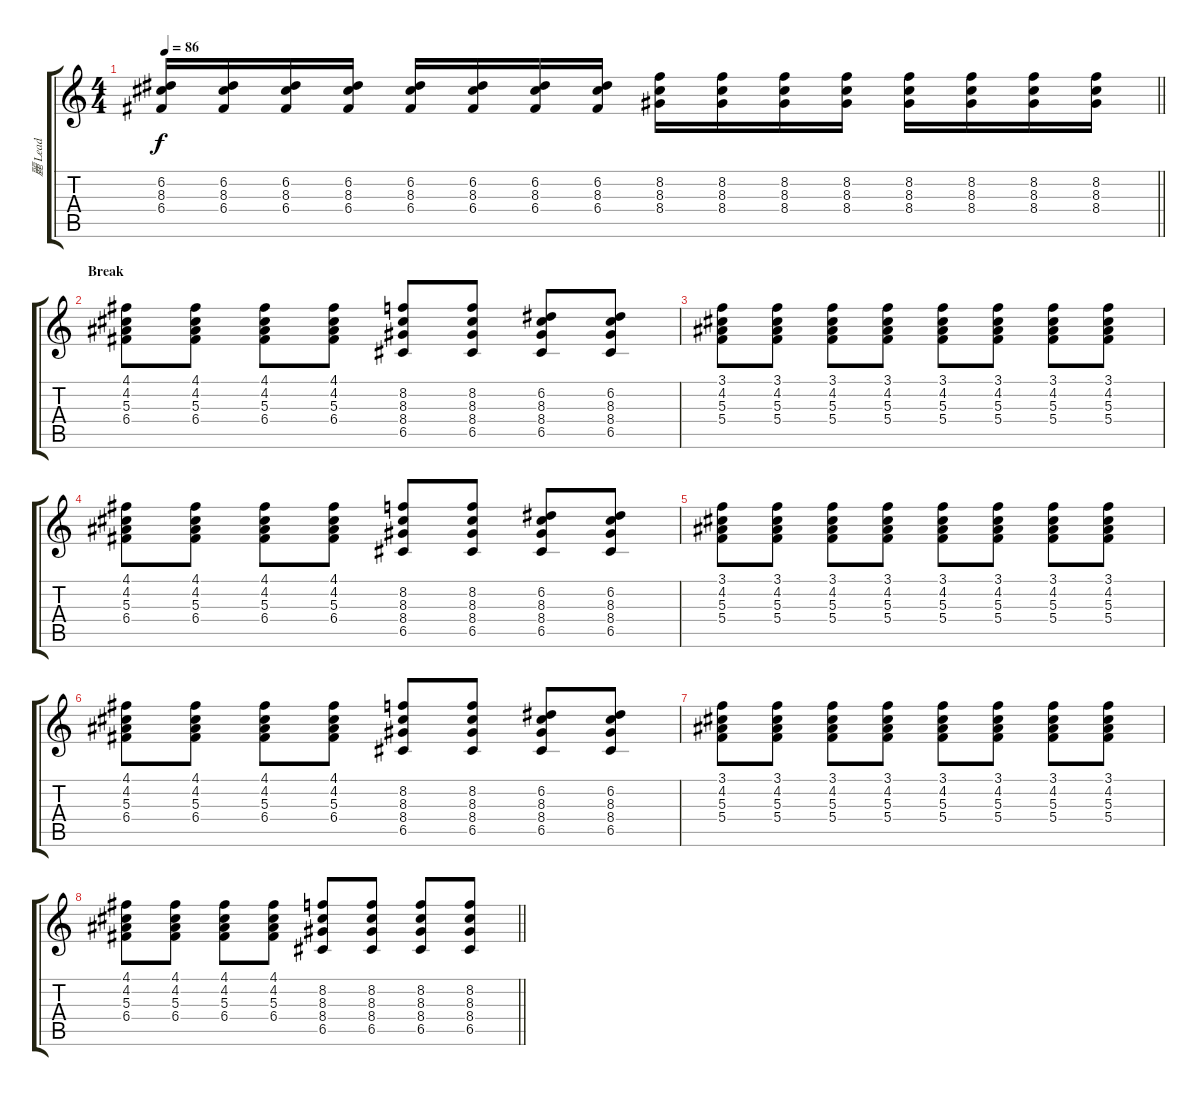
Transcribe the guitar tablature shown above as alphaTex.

\track ("麗 Lead" "麗 Lead") {instrument overdrivenguitar}
\staff {score tabs}
\tuning (D4 A3 F3 C3 G2 D2) {hide}
\ts (4 4)
\tempo 86
\clef g2
\barLineRight lightlight
\ks c
(6.2 8.3 6.4).16{dy f} (6.2 8.3 6.4).16 (6.2 8.3 6.4).16 (6.2 8.3 6.4).16 (6.2 8.3 6.4).16 (6.2 8.3 6.4).16 (6.2 8.3 6.4).16 (6.2 8.3 6.4).16 (8.2 8.3 8.4).16 (8.2 8.3 8.4).16 (8.2 8.3 8.4).16 (8.2 8.3 8.4).16 (8.2 8.3 8.4).16 (8.2 8.3 8.4).16 (8.2 8.3 8.4).16 (8.2 8.3 8.4).16 |
\section ("" "Break")
(4.1 4.2 5.3 6.4).8 (4.1 4.2 5.3 6.4).8 (4.1 4.2 5.3 6.4).8 (4.1 4.2 5.3 6.4).8 (8.2 8.3 8.4 6.5).8 (8.2 8.3 8.4 6.5).8 (6.2 8.3 8.4 6.5).8 (6.2 8.3 8.4 6.5).8 |
(3.1 4.2 5.3 5.4).8 (3.1 4.2 5.3 5.4).8 (3.1 4.2 5.3 5.4).8 (3.1 4.2 5.3 5.4).8 (3.1 4.2 5.3 5.4).8 (3.1 4.2 5.3 5.4).8 (3.1 4.2 5.3 5.4).8 (3.1 4.2 5.3 5.4).8 |
(4.1 4.2 5.3 6.4).8 (4.1 4.2 5.3 6.4).8 (4.1 4.2 5.3 6.4).8 (4.1 4.2 5.3 6.4).8 (8.2 8.3 8.4 6.5).8 (8.2 8.3 8.4 6.5).8 (6.2 8.3 8.4 6.5).8 (6.2 8.3 8.4 6.5).8 |
(3.1 4.2 5.3 5.4).8 (3.1 4.2 5.3 5.4).8 (3.1 4.2 5.3 5.4).8 (3.1 4.2 5.3 5.4).8 (3.1 4.2 5.3 5.4).8 (3.1 4.2 5.3 5.4).8 (3.1 4.2 5.3 5.4).8 (3.1 4.2 5.3 5.4).8 |
(4.1 4.2 5.3 6.4).8 (4.1 4.2 5.3 6.4).8 (4.1 4.2 5.3 6.4).8 (4.1 4.2 5.3 6.4).8 (8.2 8.3 8.4 6.5).8 (8.2 8.3 8.4 6.5).8 (6.2 8.3 8.4 6.5).8 (6.2 8.3 8.4 6.5).8 |
(3.1 4.2 5.3 5.4).8 (3.1 4.2 5.3 5.4).8 (3.1 4.2 5.3 5.4).8 (3.1 4.2 5.3 5.4).8 (3.1 4.2 5.3 5.4).8 (3.1 4.2 5.3 5.4).8 (3.1 4.2 5.3 5.4).8 (3.1 4.2 5.3 5.4).8 |
\barLineRight lightlight
(4.1 4.2 5.3 6.4).8 (4.1 4.2 5.3 6.4).8 (4.1 4.2 5.3 6.4).8 (4.1 4.2 5.3 6.4).8 (8.2 8.3 8.4 6.5).8 (8.2 8.3 8.4 6.5).8 (8.2 8.3 8.4 6.5).8 (8.2 8.3 8.4 6.5).8
